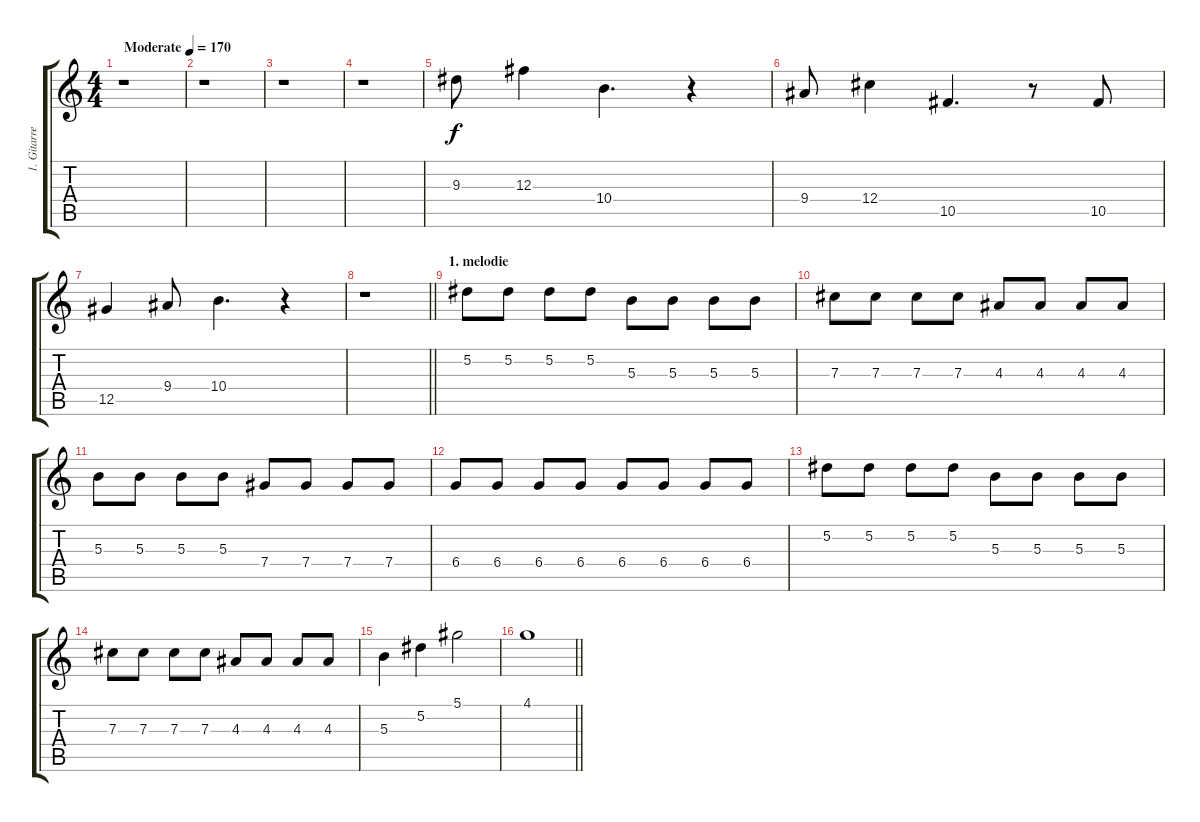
\track ("1. Gitarre" "1. Gitarre") {instrument overdrivenguitar}
\staff {score tabs}
\tuning (Eb4 Bb3 Gb3 Db3 Ab2 Eb2) {hide}
\ts (4 4)
\tempo (170 "Moderate")
\clef g2
\ks c
r.1{dy f instrument overdrivenguitar} |
r.1 |
r.1 |
r.1 |
9.3.8 12.3.4 10.4.4{d} r.4 |
9.4.8 12.4.4 10.5.4{d} r.8 10.5.8 |
12.5.4 9.4.8 10.4.4{d} r.4 |
\barLineRight lightlight
r.1 |
\section ("" "1. melodie")
5.2.8 5.2.8 5.2.8 5.2.8 5.3.8 5.3.8 5.3.8 5.3.8 |
7.3.8 7.3.8 7.3.8 7.3.8 4.3.8 4.3.8 4.3.8 4.3.8 |
5.3.8 5.3.8 5.3.8 5.3.8 7.4.8 7.4.8 7.4.8 7.4.8 |
6.4.8 6.4.8 6.4.8 6.4.8 6.4.8 6.4.8 6.4.8 6.4.8 |
5.2.8 5.2.8 5.2.8 5.2.8 5.3.8 5.3.8 5.3.8 5.3.8 |
7.3.8 7.3.8 7.3.8 7.3.8 4.3.8 4.3.8 4.3.8 4.3.8 |
5.3.4 5.2.4 5.1.2 |
\barLineRight lightlight
4.1.1
